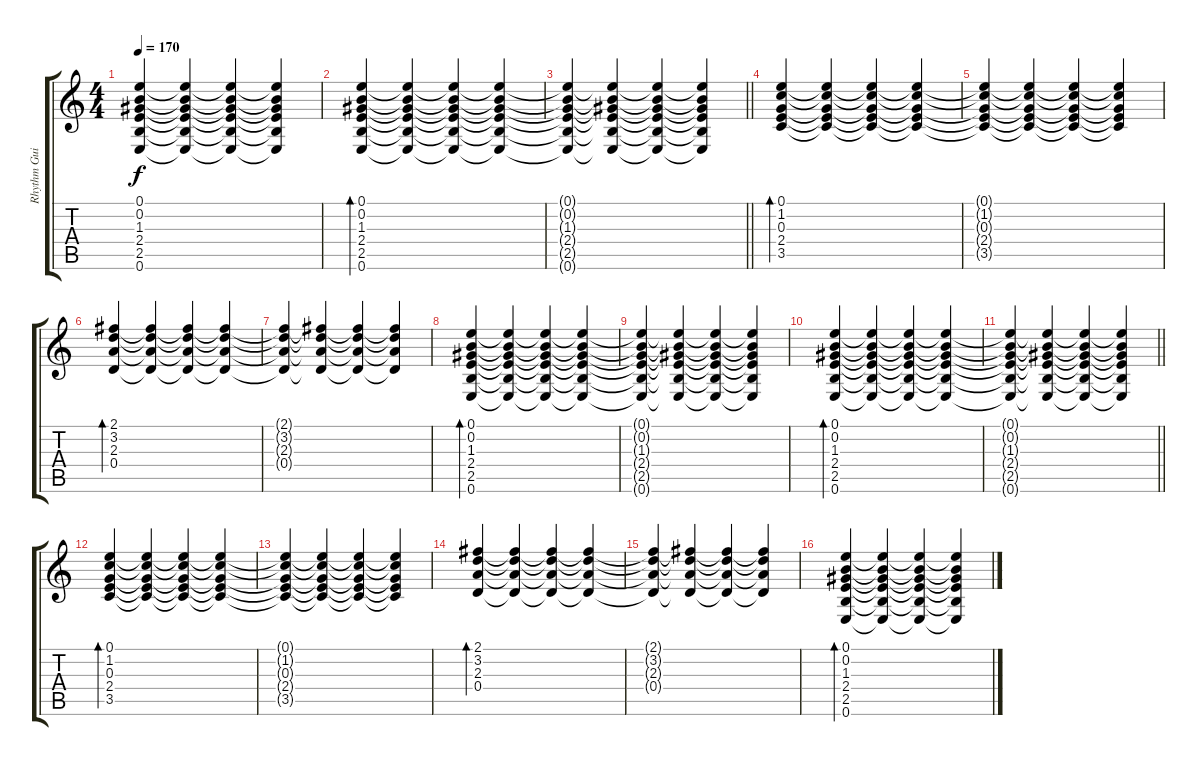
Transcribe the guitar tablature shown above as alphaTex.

\track ("Rhythm Guitar" "Rhythm Gui") {instrument acousticguitarsteel}
\staff {score tabs}
\tuning (E4 B3 G3 D3 A2 E2) {hide}
\ts (4 4)
\tempo 170
\clef g2
\ks c
(0.1{t} 0.2{t} 1.3{t} 2.4{t} 2.5{t} 0.6{t}).4{dy f} (0.1{t} 0.2{t} 1.3{t} 2.4{t} 2.5{t} 0.6{t}).4 (0.1{t} 0.2{t} 1.3{t} 2.4{t} 2.5{t} 0.6{t}).4 (0.1{t} 0.2{t} 1.3{t} 2.4{t} 2.5{t} 0.6{t}).4 |
(0.1 0.2 1.3 2.4 2.5 0.6).4{bd 120} (0.1{t} 0.2{t} 1.3{t} 2.4{t} 2.5{t} 0.6{t}).4 (0.1{t} 0.2{t} 1.3{t} 2.4{t} 2.5{t} 0.6{t}).4 (0.1{t} 0.2{t} 1.3{t} 2.4{t} 2.5{t} 0.6{t}).4 |
\barLineRight lightlight
(0.1{t} 0.2{t} 1.3{t} 2.4{t} 2.5{t} 0.6{t}).4 (0.1{t} 0.2{t} 1.3{t} 2.4{t} 2.5{t} 0.6{t}).4 (0.1{t} 0.2{t} 1.3{t} 2.4{t} 2.5{t} 0.6{t}).4 (0.1{t} 0.2{t} 1.3{t} 2.4{t} 2.5{t} 0.6{t}).4 |
(0.1 1.2 0.3 2.4 3.5).4{bd 120} (0.1{t} 1.2{t} 0.3{t} 2.4{t} 3.5{t}).4 (0.1{t} 1.2{t} 0.3{t} 2.4{t} 3.5{t}).4 (0.1{t} 1.2{t} 0.3{t} 2.4{t} 3.5{t}).4 |
(0.1{t} 1.2{t} 0.3{t} 2.4{t} 3.5{t}).4 (0.1{t} 1.2{t} 0.3{t} 2.4{t} 3.5{t}).4 (0.1{t} 1.2{t} 0.3{t} 2.4{t} 3.5{t}).4 (0.1{t} 1.2{t} 0.3{t} 2.4{t} 3.5{t}).4 |
(2.1 3.2 2.3 0.4).4{bd 120} (2.1{t} 3.2{t} 2.3{t} 0.4{t}).4 (2.1{t} 3.2{t} 2.3{t} 0.4{t}).4 (2.1{t} 3.2{t} 2.3{t} 0.4{t}).4 |
(2.1{t} 3.2{t} 2.3{t} 0.4{t}).4 (2.1{t} 3.2{t} 2.3{t} 0.4{t}).4 (2.1{t} 3.2{t} 2.3{t} 0.4{t}).4 (2.1{t} 3.2{t} 2.3{t} 0.4{t}).4 |
(0.1 0.2 1.3 2.4 2.5 0.6).4{bd 120} (0.1{t} 0.2{t} 1.3{t} 2.4{t} 2.5{t} 0.6{t}).4 (0.1{t} 0.2{t} 1.3{t} 2.4{t} 2.5{t} 0.6{t}).4 (0.1{t} 0.2{t} 1.3{t} 2.4{t} 2.5{t} 0.6{t}).4 |
(0.1{t} 0.2{t} 1.3{t} 2.4{t} 2.5{t} 0.6{t}).4 (0.1{t} 0.2{t} 1.3{t} 2.4{t} 2.5{t} 0.6{t}).4 (0.1{t} 0.2{t} 1.3{t} 2.4{t} 2.5{t} 0.6{t}).4 (0.1{t} 0.2{t} 1.3{t} 2.4{t} 2.5{t} 0.6{t}).4 |
(0.1 0.2 1.3 2.4 2.5 0.6).4{bd 120} (0.1{t} 0.2{t} 1.3{t} 2.4{t} 2.5{t} 0.6{t}).4 (0.1{t} 0.2{t} 1.3{t} 2.4{t} 2.5{t} 0.6{t}).4 (0.1{t} 0.2{t} 1.3{t} 2.4{t} 2.5{t} 0.6{t}).4 |
\barLineRight lightlight
(0.1{t} 0.2{t} 1.3{t} 2.4{t} 2.5{t} 0.6{t}).4 (0.1{t} 0.2{t} 1.3{t} 2.4{t} 2.5{t} 0.6{t}).4 (0.1{t} 0.2{t} 1.3{t} 2.4{t} 2.5{t} 0.6{t}).4 (0.1{t} 0.2{t} 1.3{t} 2.4{t} 2.5{t} 0.6{t}).4 |
(0.1 1.2 0.3 2.4 3.5).4{bd 120} (0.1{t} 1.2{t} 0.3{t} 2.4{t} 3.5{t}).4 (0.1{t} 1.2{t} 0.3{t} 2.4{t} 3.5{t}).4 (0.1{t} 1.2{t} 0.3{t} 2.4{t} 3.5{t}).4 |
(0.1{t} 1.2{t} 0.3{t} 2.4{t} 3.5{t}).4 (0.1{t} 1.2{t} 0.3{t} 2.4{t} 3.5{t}).4 (0.1{t} 1.2{t} 0.3{t} 2.4{t} 3.5{t}).4 (0.1{t} 1.2{t} 0.3{t} 2.4{t} 3.5{t}).4 |
(2.1 3.2 2.3 0.4).4{bd 120} (2.1{t} 3.2{t} 2.3{t} 0.4{t}).4 (2.1{t} 3.2{t} 2.3{t} 0.4{t}).4 (2.1{t} 3.2{t} 2.3{t} 0.4{t}).4 |
(2.1{t} 3.2{t} 2.3{t} 0.4{t}).4 (2.1{t} 3.2{t} 2.3{t} 0.4{t}).4 (2.1{t} 3.2{t} 2.3{t} 0.4{t}).4 (2.1{t} 3.2{t} 2.3{t} 0.4{t}).4 |
(0.1 0.2 1.3 2.4 2.5 0.6).4{bd 120} (0.1{t} 0.2{t} 1.3{t} 2.4{t} 2.5{t} 0.6{t}).4 (0.1{t} 0.2{t} 1.3{t} 2.4{t} 2.5{t} 0.6{t}).4 (0.1{t} 0.2{t} 1.3{t} 2.4{t} 2.5{t} 0.6{t}).4
